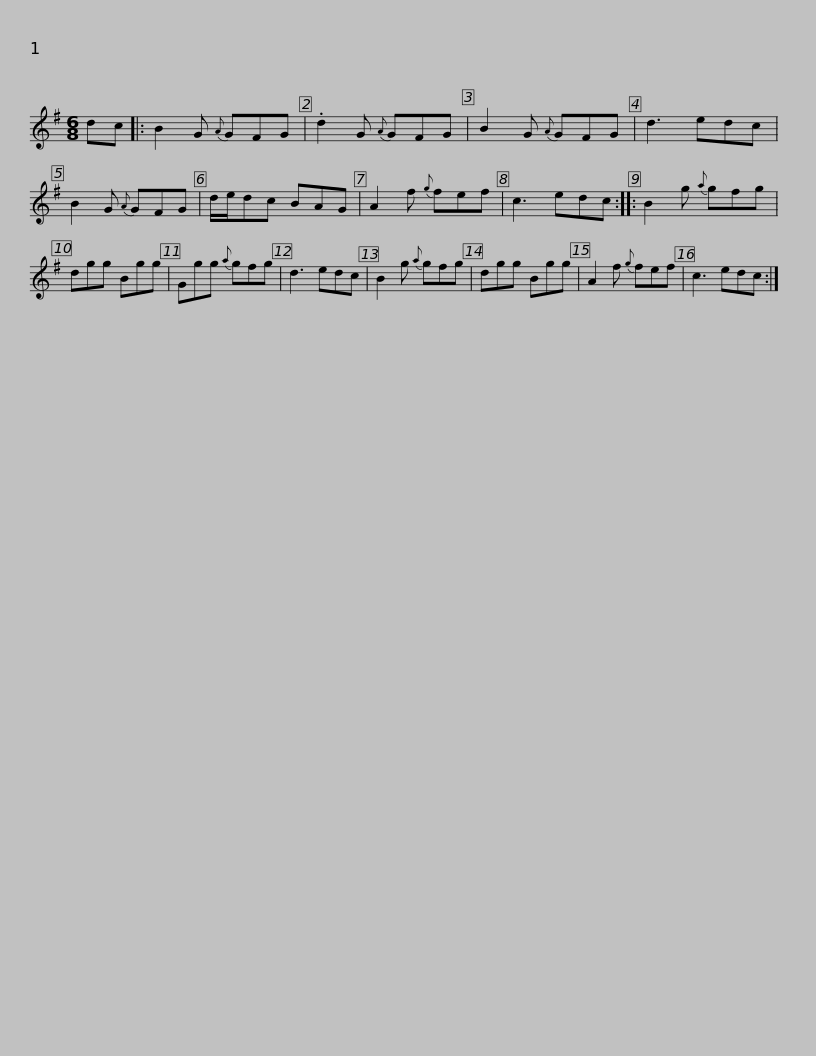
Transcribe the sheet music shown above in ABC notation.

X:1
L:1/8
M:6/8
I:linebreak $
K:G
V:1 treble
V:1
 dc |: B2 G{A} GFG | .d2 G{A} GFG | B2 G{A} GFG | d3 edc | %5
 B2 G{A} GFG | d/e/dc BAG |$ A2 f{g} fef | c3 edc :: B2 g{a} gfg | %10
 dgg Bgg | Ggg{a} gfg | d3 edc | B2 g{a} gfg |$ dgg Bgg | %15
 A2 f{g} fef | c3 edc :| %17
